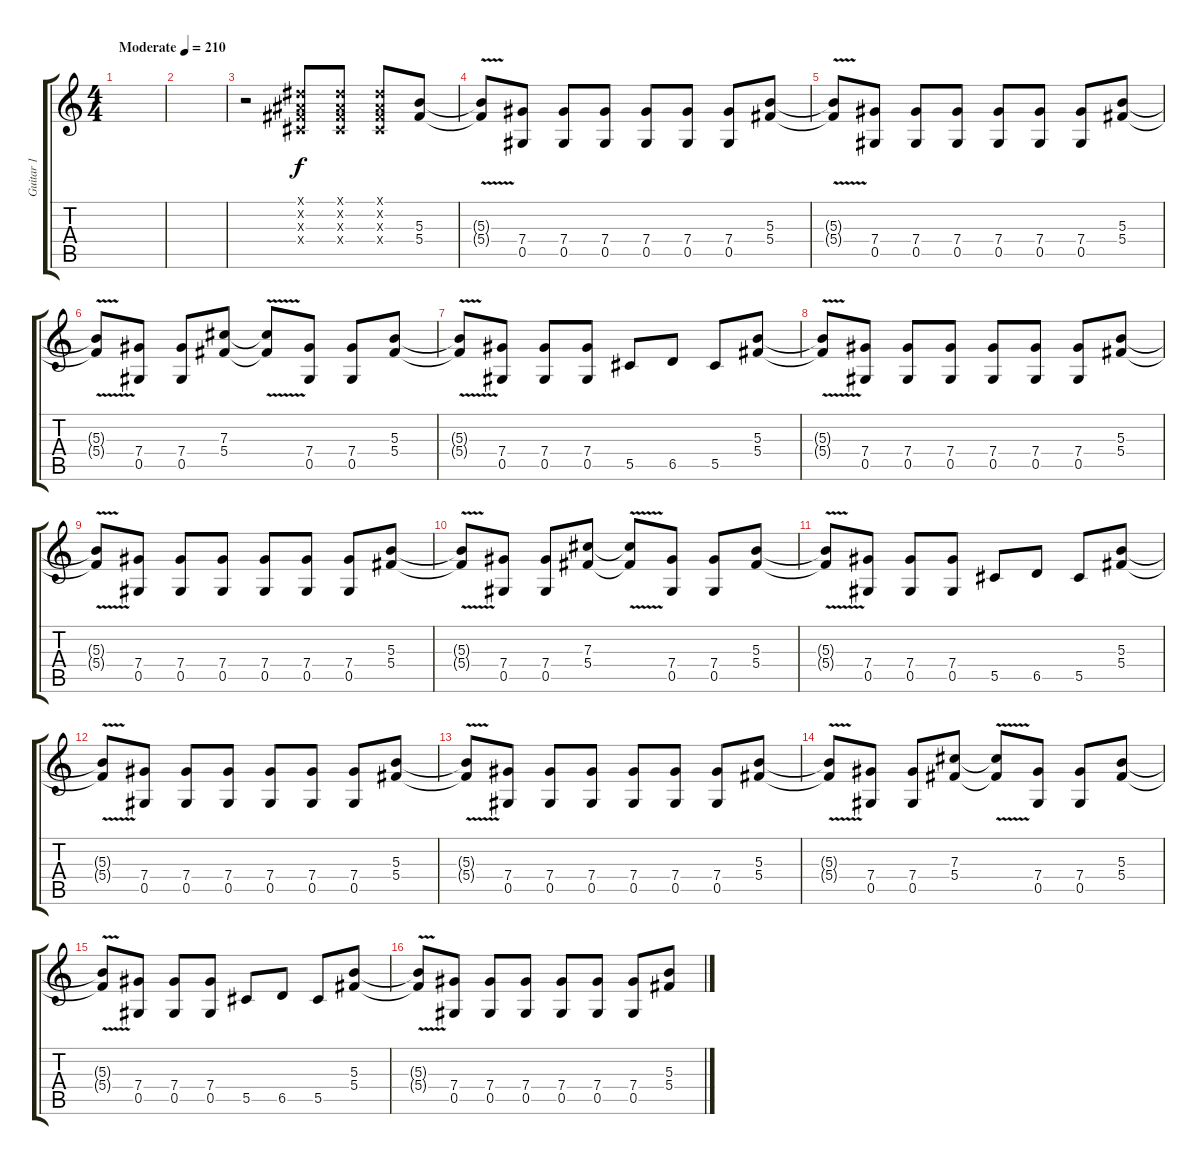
\track ("Guitar 1" "Guitar 1") {instrument overdrivenguitar}
\staff {score tabs}
\tuning (Eb4 Bb3 Gb3 Db3 Ab2 Eb2) {hide}
\ts (4 4)
\tempo (210 "Moderate")
\clef g2
\ks c
|
|
r.2 (0.1{x} 0.2{x} 0.3{x} 0.4{x}).8 (0.1{x} 0.2{x} 0.3{x} 0.4{x}).8 (0.1{x} 0.2{x} 0.3{x} 0.4{x}).8 (5.3 5.4).8 |
(5.3{v t} 5.4{v t}).8 (7.4 0.5).8 (7.4 0.5).8 (7.4 0.5).8 (7.4 0.5).8 (7.4 0.5).8 (7.4 0.5).8 (5.3 5.4).8 |
(5.3{v t} 5.4{v t}).8 (7.4 0.5).8 (7.4 0.5).8 (7.4 0.5).8 (7.4 0.5).8 (7.4 0.5).8 (7.4 0.5).8 (5.3 5.4).8 |
(5.3{v t} 5.4{v t}).8 (7.4 0.5).8 (7.4 0.5).8 (7.3 5.4).8 (7.3{v t} 5.4{v t}).8 (7.4 0.5).8 (7.4 0.5).8 (5.3 5.4).8 |
(5.3{v t} 5.4{v t}).8 (7.4 0.5).8 (7.4 0.5).8 (7.4 0.5).8 5.5.8 6.5.8 5.5.8 (5.3 5.4).8 |
(5.3{v t} 5.4{v t}).8 (7.4 0.5).8 (7.4 0.5).8 (7.4 0.5).8 (7.4 0.5).8 (7.4 0.5).8 (7.4 0.5).8 (5.3 5.4).8 |
(5.3{v t} 5.4{v t}).8 (7.4 0.5).8 (7.4 0.5).8 (7.4 0.5).8 (7.4 0.5).8 (7.4 0.5).8 (7.4 0.5).8 (5.3 5.4).8 |
(5.3{v t} 5.4{v t}).8 (7.4 0.5).8 (7.4 0.5).8 (7.3 5.4).8 (7.3{v t} 5.4{v t}).8 (7.4 0.5).8 (7.4 0.5).8 (5.3 5.4).8 |
(5.3{v t} 5.4{v t}).8 (7.4 0.5).8 (7.4 0.5).8 (7.4 0.5).8 5.5.8 6.5.8 5.5.8 (5.3 5.4).8 |
(5.3{v t} 5.4{v t}).8 (7.4 0.5).8 (7.4 0.5).8 (7.4 0.5).8 (7.4 0.5).8 (7.4 0.5).8 (7.4 0.5).8 (5.3 5.4).8 |
(5.3{v t} 5.4{v t}).8 (7.4 0.5).8 (7.4 0.5).8 (7.4 0.5).8 (7.4 0.5).8 (7.4 0.5).8 (7.4 0.5).8 (5.3 5.4).8 |
(5.3{v t} 5.4{v t}).8 (7.4 0.5).8 (7.4 0.5).8 (7.3 5.4).8 (7.3{v t} 5.4{v t}).8 (7.4 0.5).8 (7.4 0.5).8 (5.3 5.4).8 |
(5.3{v t} 5.4{v t}).8 (7.4 0.5).8 (7.4 0.5).8 (7.4 0.5).8 5.5.8 6.5.8 5.5.8 (5.3 5.4).8 |
(5.3{v t} 5.4{v t}).8 (7.4 0.5).8 (7.4 0.5).8 (7.4 0.5).8 (7.4 0.5).8 (7.4 0.5).8 (7.4 0.5).8 (5.3 5.4).8
